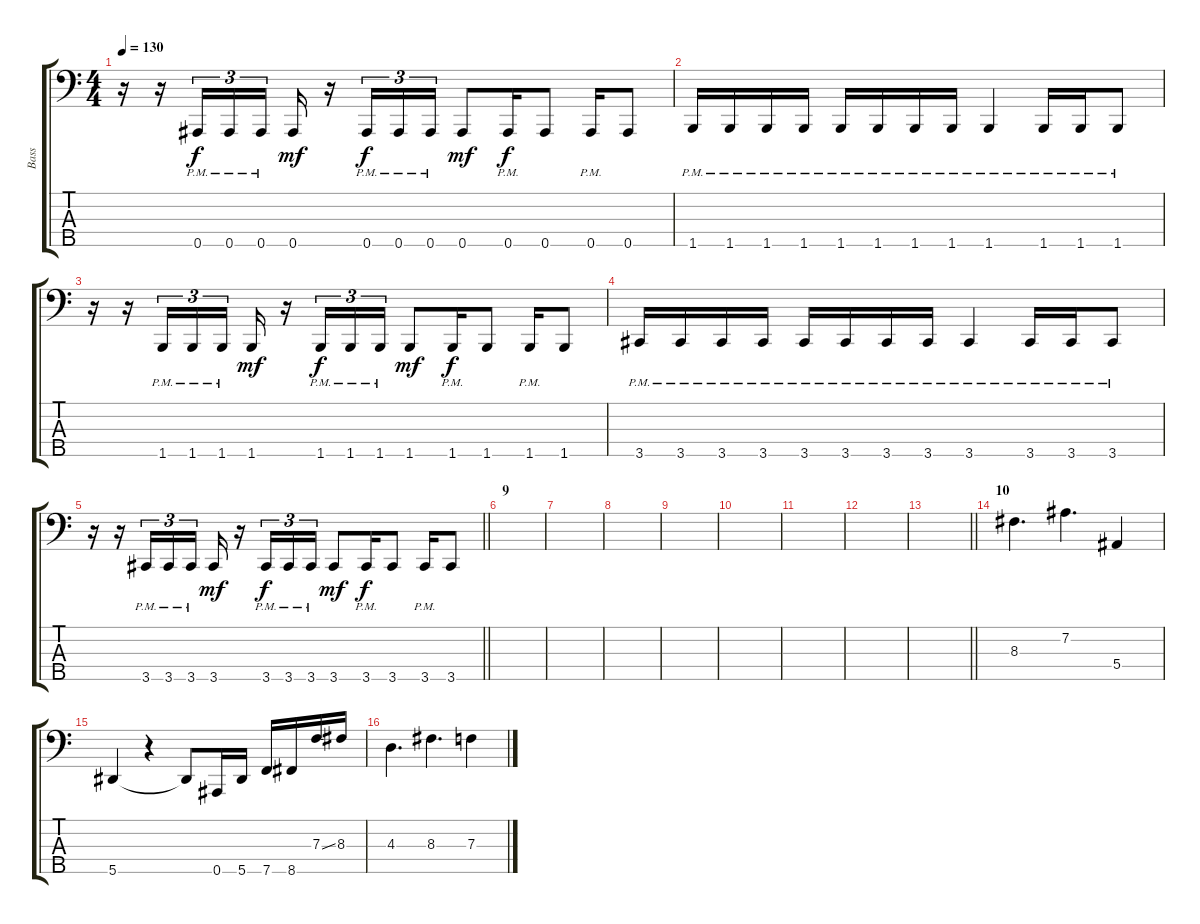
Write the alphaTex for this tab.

\track ("Bass" "Bass") {instrument electricbasspick}
\staff {score tabs}
\tuning (G2 Eb2 Bb1 F1 Bb0) {hide}
\ts (4 4)
\tempo 130
\clef f4
\ks c
r.16{dy f} r.16 0.5{pm}.16{tu (3 2)} 0.5{pm}.16{tu (3 2)} 0.5{pm}.16{tu (3 2)} 0.5.16{dy mf} r.16 0.5{pm}.16{tu (3 2) dy f} 0.5{pm}.16{tu (3 2)} 0.5{pm}.16{tu (3 2)} 0.5.8{dy mf} 0.5{pm}.16{dy f} 0.5.8 0.5{pm}.16 0.5.8 |
1.5{pm}.16 1.5{pm}.16 1.5{pm}.16 1.5{pm}.16 1.5{pm}.16 1.5{pm}.16 1.5{pm}.16 1.5{pm}.16 1.5{pm}.4 1.5{pm}.16 1.5{pm}.16 1.5{pm}.8 |
r.16 r.16 1.5{pm}.16{tu (3 2)} 1.5{pm}.16{tu (3 2)} 1.5{pm}.16{tu (3 2)} 1.5.16{dy mf} r.16 1.5{pm}.16{tu (3 2) dy f} 1.5{pm}.16{tu (3 2)} 1.5{pm}.16{tu (3 2)} 1.5.8{dy mf} 1.5{pm}.16{dy f} 1.5.8 1.5{pm}.16 1.5.8 |
3.5{pm}.16 3.5{pm}.16 3.5{pm}.16 3.5{pm}.16 3.5{pm}.16 3.5{pm}.16 3.5{pm}.16 3.5{pm}.16 3.5{pm}.4 3.5{pm}.16 3.5{pm}.16 3.5{pm}.8 |
\barLineRight lightlight
r.16 r.16 3.5{pm}.16{tu (3 2)} 3.5{pm}.16{tu (3 2)} 3.5{pm}.16{tu (3 2)} 3.5.16{dy mf} r.16 3.5{pm}.16{tu (3 2) dy f} 3.5{pm}.16{tu (3 2)} 3.5{pm}.16{tu (3 2)} 3.5.8{dy mf} 3.5{pm}.16{dy f} 3.5.8 3.5{pm}.16 3.5.8 |
\section ("" "9")
|
|
|
|
|
|
|
\barLineRight lightlight
|
\section ("" "10")
8.3.4{d} 7.2.4{d} 5.4.4 |
5.5.4 r.4 5.5{t}.8 0.5.16 5.5.16 7.5.16 8.5.16 7.3{ss}.16 8.3.16 |
4.3.4{d} 8.3.4{d} 7.3.4
